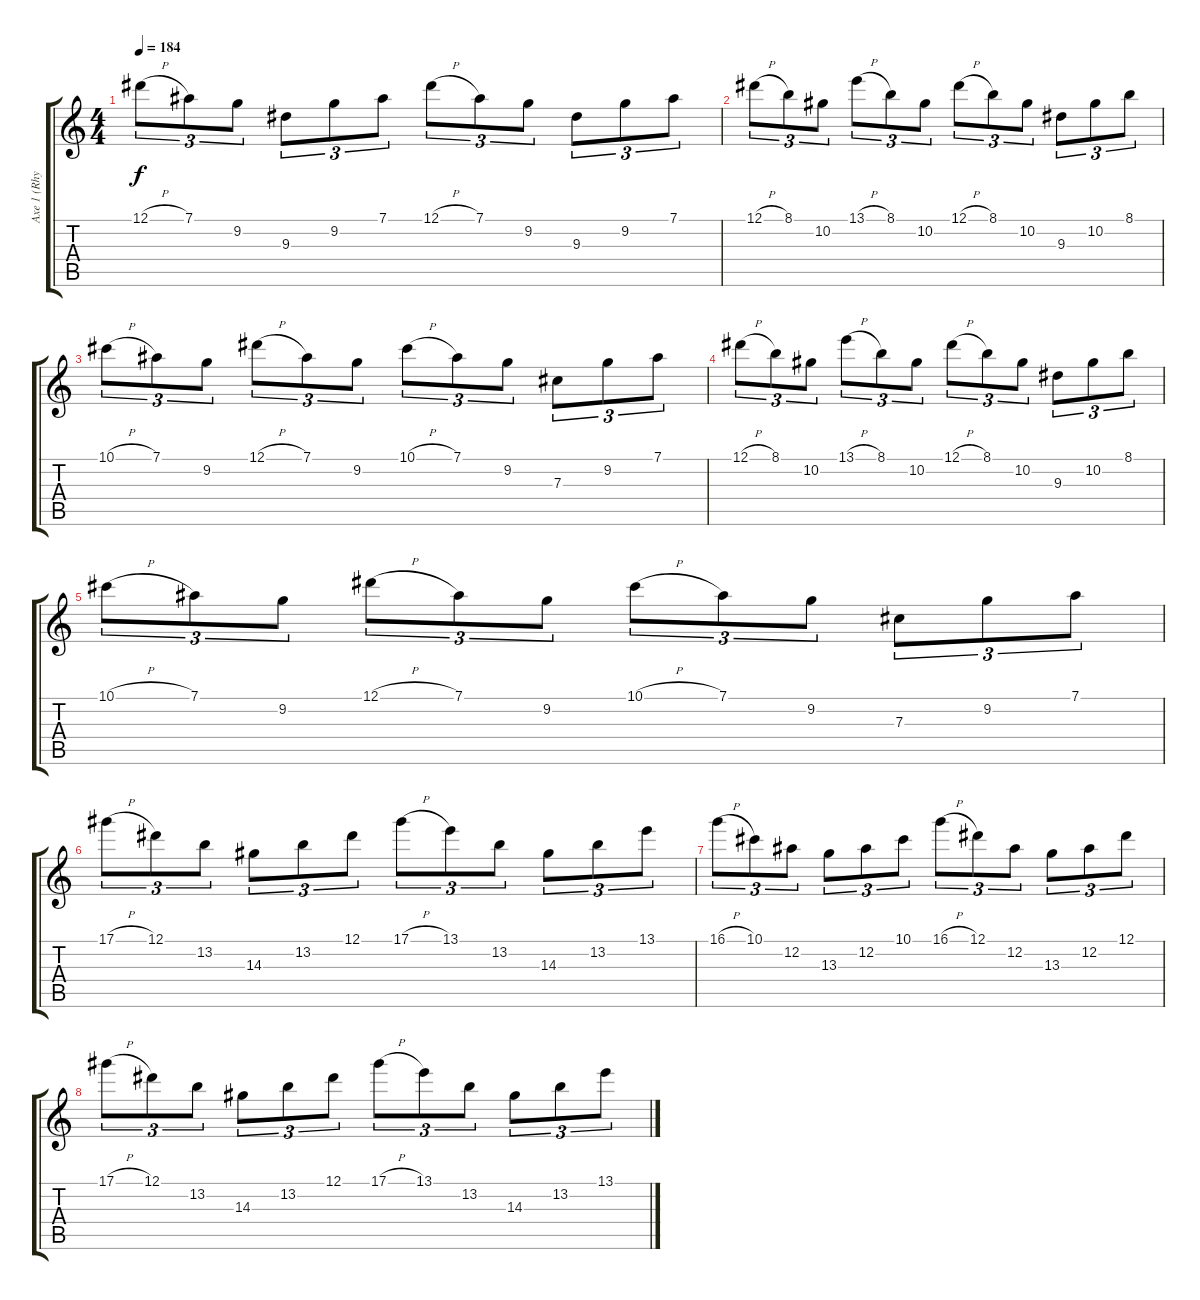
\track ("Axe 1 (Rhythm+Lead)" "Axe 1 (Rhy") {instrument distortionguitar}
\staff {score tabs}
\tuning (Eb4 Bb3 Gb3 Db3 Ab2 Eb2) {hide}
\ts (4 4)
\tempo 184
\clef g2
\ks c
12.1{h}.8{tu (3 2) dy f} 7.1.8{tu (3 2)} 9.2.8{tu (3 2)} 9.3.8{tu (3 2)} 9.2.8{tu (3 2)} 7.1.8{tu (3 2)} 12.1{h}.8{tu (3 2)} 7.1.8{tu (3 2)} 9.2.8{tu (3 2)} 9.3.8{tu (3 2)} 9.2.8{tu (3 2)} 7.1.8{tu (3 2)} |
12.1{h}.8{tu (3 2)} 8.1.8{tu (3 2)} 10.2.8{tu (3 2)} 13.1{h}.8{tu (3 2)} 8.1.8{tu (3 2)} 10.2.8{tu (3 2)} 12.1{h}.8{tu (3 2)} 8.1.8{tu (3 2)} 10.2.8{tu (3 2)} 9.3.8{tu (3 2)} 10.2.8{tu (3 2)} 8.1.8{tu (3 2)} |
10.1{h}.8{tu (3 2)} 7.1.8{tu (3 2)} 9.2.8{tu (3 2)} 12.1{h}.8{tu (3 2)} 7.1.8{tu (3 2)} 9.2.8{tu (3 2)} 10.1{h}.8{tu (3 2)} 7.1.8{tu (3 2)} 9.2.8{tu (3 2)} 7.3.8{tu (3 2)} 9.2.8{tu (3 2)} 7.1.8{tu (3 2)} |
12.1{h}.8{tu (3 2)} 8.1.8{tu (3 2)} 10.2.8{tu (3 2)} 13.1{h}.8{tu (3 2)} 8.1.8{tu (3 2)} 10.2.8{tu (3 2)} 12.1{h}.8{tu (3 2)} 8.1.8{tu (3 2)} 10.2.8{tu (3 2)} 9.3.8{tu (3 2)} 10.2.8{tu (3 2)} 8.1.8{tu (3 2)} |
10.1{h}.8{tu (3 2)} 7.1.8{tu (3 2)} 9.2.8{tu (3 2)} 12.1{h}.8{tu (3 2)} 7.1.8{tu (3 2)} 9.2.8{tu (3 2)} 10.1{h}.8{tu (3 2)} 7.1.8{tu (3 2)} 9.2.8{tu (3 2)} 7.3.8{tu (3 2)} 9.2.8{tu (3 2)} 7.1.8{tu (3 2)} |
17.1{h}.8{tu (3 2)} 12.1.8{tu (3 2)} 13.2.8{tu (3 2)} 14.3.8{tu (3 2)} 13.2.8{tu (3 2)} 12.1.8{tu (3 2)} 17.1{h}.8{tu (3 2)} 13.1.8{tu (3 2)} 13.2.8{tu (3 2)} 14.3.8{tu (3 2)} 13.2.8{tu (3 2)} 13.1.8{tu (3 2)} |
16.1{h}.8{tu (3 2)} 10.1.8{tu (3 2)} 12.2.8{tu (3 2)} 13.3.8{tu (3 2)} 12.2.8{tu (3 2)} 10.1.8{tu (3 2)} 16.1{h}.8{tu (3 2)} 12.1.8{tu (3 2)} 12.2.8{tu (3 2)} 13.3.8{tu (3 2)} 12.2.8{tu (3 2)} 12.1.8{tu (3 2)} |
17.1{h}.8{tu (3 2)} 12.1.8{tu (3 2)} 13.2.8{tu (3 2)} 14.3.8{tu (3 2)} 13.2.8{tu (3 2)} 12.1.8{tu (3 2)} 17.1{h}.8{tu (3 2)} 13.1.8{tu (3 2)} 13.2.8{tu (3 2)} 14.3.8{tu (3 2)} 13.2.8{tu (3 2)} 13.1.8{tu (3 2)}
